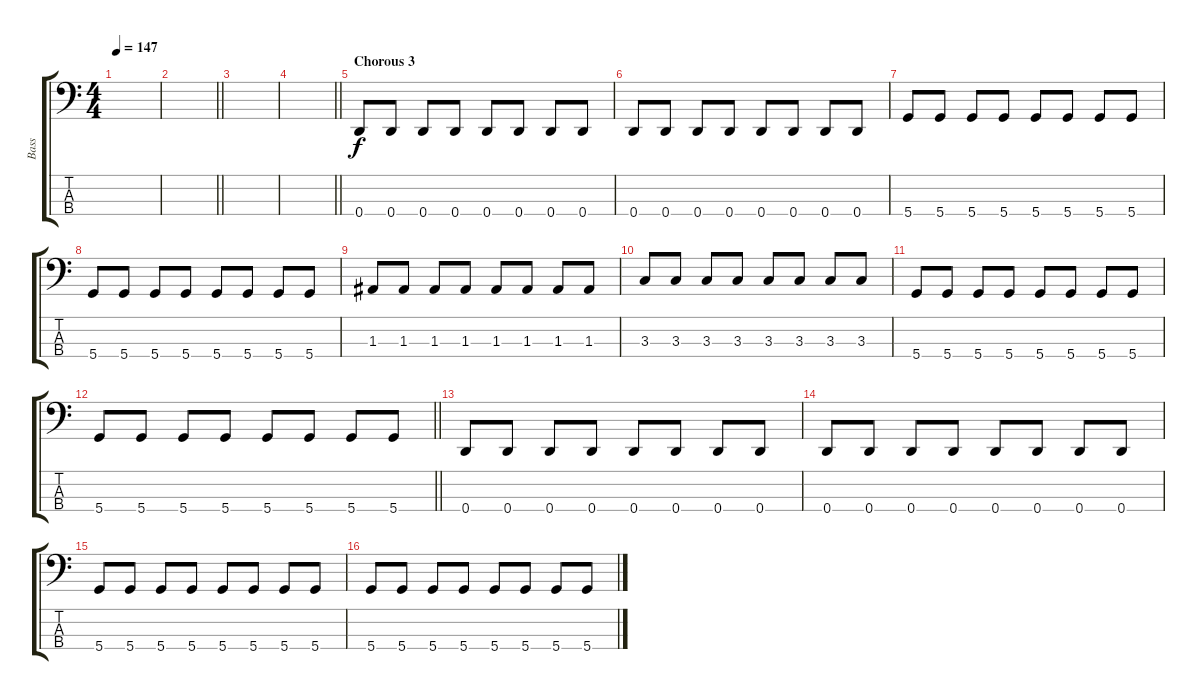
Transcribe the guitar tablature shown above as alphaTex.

\track ("Bass" "Bass") {instrument electricbassfinger}
\staff {score tabs}
\tuning (G2 D2 A1 D1) {hide}
\ts (4 4)
\tempo 147
\clef f4
\ks c
|
\barLineRight lightlight
|
|
\barLineRight lightlight
|
\section ("" "Chorous 3")
0.4.8 0.4.8 0.4.8 0.4.8 0.4.8 0.4.8 0.4.8 0.4.8 |
0.4.8 0.4.8 0.4.8 0.4.8 0.4.8 0.4.8 0.4.8 0.4.8 |
5.4.8 5.4.8 5.4.8 5.4.8 5.4.8 5.4.8 5.4.8 5.4.8 |
5.4.8 5.4.8 5.4.8 5.4.8 5.4.8 5.4.8 5.4.8 5.4.8 |
1.3.8 1.3.8 1.3.8 1.3.8 1.3.8 1.3.8 1.3.8 1.3.8 |
3.3.8 3.3.8 3.3.8 3.3.8 3.3.8 3.3.8 3.3.8 3.3.8 |
5.4.8 5.4.8 5.4.8 5.4.8 5.4.8 5.4.8 5.4.8 5.4.8 |
\barLineRight lightlight
5.4.8 5.4.8 5.4.8 5.4.8 5.4.8 5.4.8 5.4.8 5.4.8 |
\section ("" "")
0.4.8 0.4.8 0.4.8 0.4.8 0.4.8 0.4.8 0.4.8 0.4.8 |
0.4.8 0.4.8 0.4.8 0.4.8 0.4.8 0.4.8 0.4.8 0.4.8 |
5.4.8 5.4.8 5.4.8 5.4.8 5.4.8 5.4.8 5.4.8 5.4.8 |
5.4.8 5.4.8 5.4.8 5.4.8 5.4.8 5.4.8 5.4.8 5.4.8
